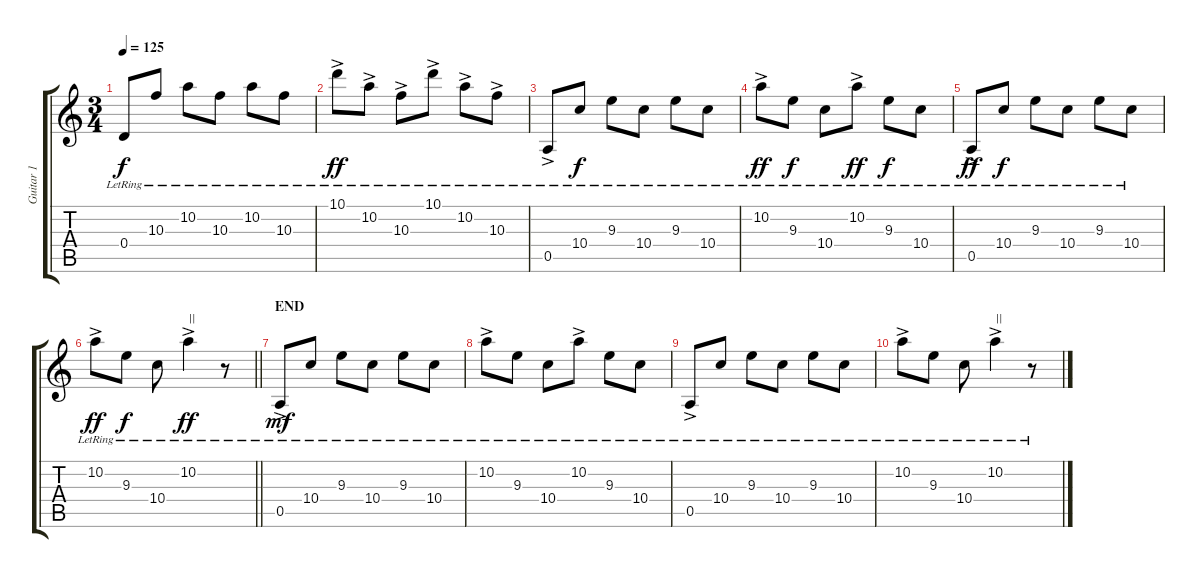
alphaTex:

\track ("Guitar 1" "Guitar 1") {instrument acousticguitarnylon}
\staff {score tabs}
\tuning (E4 B3 G3 D3 A2 E2) {hide}
\ts (3 4)
\tempo 125
\clef g2
\ks c
0.4{lr}.8{dy f} 10.3{lr}.8 10.2{lr}.8 10.3{lr}.8 10.2{lr}.8 10.3{lr}.8 |
10.1{ac lr}.8{dy ff} 10.2{ac lr}.8 10.3{ac lr}.8 10.1{ac lr}.8 10.2{ac lr}.8 10.3{ac lr}.8 |
0.5{ac lr}.8 10.4{lr}.8{dy f} 9.3{lr}.8 10.4{lr}.8 9.3{lr}.8 10.4{lr}.8 |
10.2{ac lr}.8{dy ff} 9.3{lr}.8{dy f} 10.4{lr}.8 10.2{ac lr}.8{dy ff} 9.3{lr}.8{dy f} 10.4{lr}.8 |
0.5{ac lr}.8{dy ff} 10.4{lr}.8{dy f} 9.3{lr}.8 10.4{lr}.8 9.3{lr}.8 10.4{lr}.8 |
\barLineRight lightlight
10.2{ac lr}.8{dy ff} 9.3{lr}.8{dy f} 10.4{lr}.8 10.2{ac lr}.4{txt "||" dy ff} r.8 |
\section ("" "END")
0.5{ac lr}.8{dy mf} 10.4{lr}.8 9.3{lr}.8 10.4{lr}.8 9.3{lr}.8 10.4{lr}.8 |
10.2{ac lr}.8 9.3{lr}.8 10.4{lr}.8 10.2{ac lr}.8 9.3{lr}.8 10.4{lr}.8 |
0.5{ac lr}.8 10.4{lr}.8 9.3{lr}.8 10.4{lr}.8 9.3{lr}.8 10.4{lr}.8 |
10.2{ac lr}.8 9.3{lr}.8 10.4{lr}.8 10.2{ac lr}.4{txt "||"} r.8
